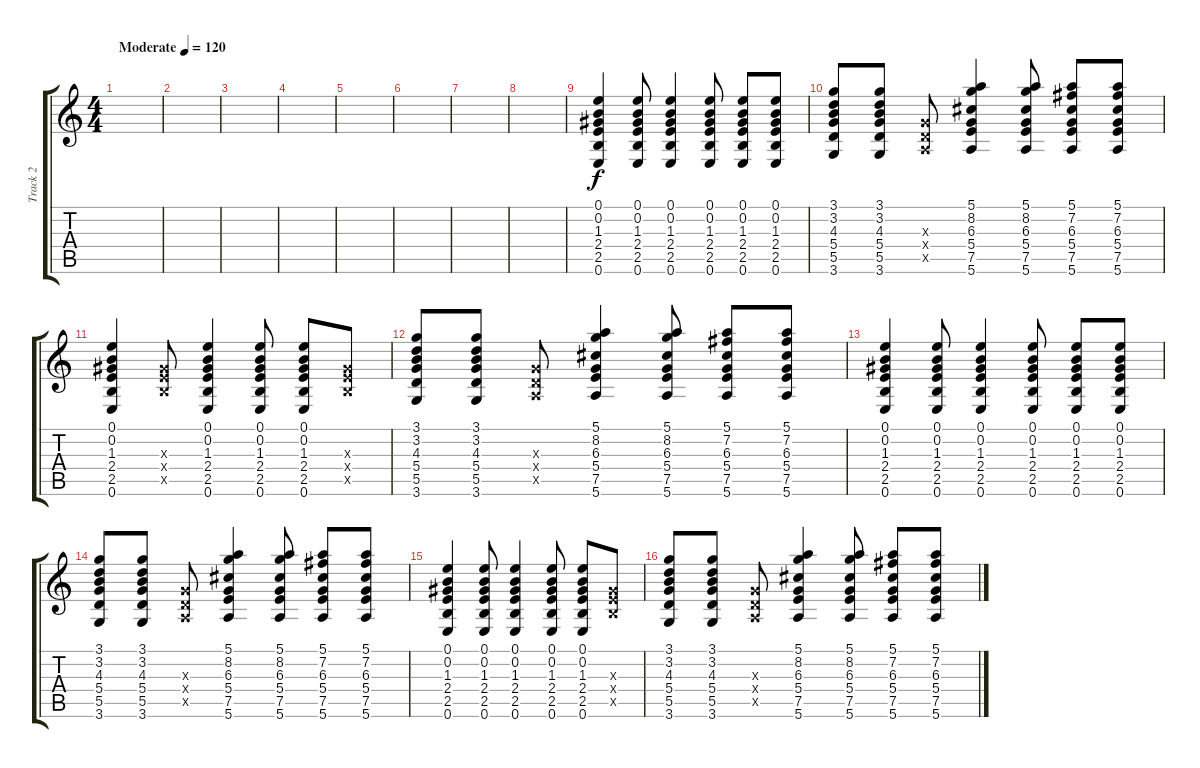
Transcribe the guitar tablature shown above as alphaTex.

\track ("Track 2" "Track 2") {instrument acousticguitarsteel}
\staff {score tabs}
\tuning (E4 B3 G3 D3 A2 E2) {hide}
\ts (4 4)
\tempo (120 "Moderate")
\clef g2
\ks c
|
|
|
|
|
|
|
|
(0.1 0.2 1.3 2.4 2.5 0.6).4 (0.1 0.2 1.3 2.4 2.5 0.6).8 (0.1 0.2 1.3 2.4 2.5 0.6).4 (0.1 0.2 1.3 2.4 2.5 0.6).8 (0.1 0.2 1.3 2.4 2.5 0.6).8 (0.1 0.2 1.3 2.4 2.5 0.6).8 |
(3.1 3.2 4.3 5.4 5.5 3.6).8 (3.1 3.2 4.3 5.4 5.5 3.6).8 (0.3{x} 0.4{x} 0.5{x}).8 (5.1 8.2 6.3 5.4 7.5 5.6).4 (5.1 8.2 6.3 5.4 7.5 5.6).8 (5.1 7.2 6.3 5.4 7.5 5.6).8 (5.1 7.2 6.3 5.4 7.5 5.6).8 |
(0.1 0.2 1.3 2.4 2.5 0.6).4 (1.3{x} 2.4{x} 2.5{x}).8 (0.1 0.2 1.3 2.4 2.5 0.6).4 (0.1 0.2 1.3 2.4 2.5 0.6).8 (0.1 0.2 1.3 2.4 2.5 0.6).8 (1.3{x} 2.4{x} 2.5{x}).8 |
(3.1 3.2 4.3 5.4 5.5 3.6).8 (3.1 3.2 4.3 5.4 5.5 3.6).8 (0.3{x} 0.4{x} 0.5{x}).8 (5.1 8.2 6.3 5.4 7.5 5.6).4 (5.1 8.2 6.3 5.4 7.5 5.6).8 (5.1 7.2 6.3 5.4 7.5 5.6).8 (5.1 7.2 6.3 5.4 7.5 5.6).8 |
(0.1 0.2 1.3 2.4 2.5 0.6).4 (0.1 0.2 1.3 2.4 2.5 0.6).8 (0.1 0.2 1.3 2.4 2.5 0.6).4 (0.1 0.2 1.3 2.4 2.5 0.6).8 (0.1 0.2 1.3 2.4 2.5 0.6).8 (0.1 0.2 1.3 2.4 2.5 0.6).8 |
(3.1 3.2 4.3 5.4 5.5 3.6).8 (3.1 3.2 4.3 5.4 5.5 3.6).8 (0.3{x} 0.4{x} 0.5{x}).8 (5.1 8.2 6.3 5.4 7.5 5.6).4 (5.1 8.2 6.3 5.4 7.5 5.6).8 (5.1 7.2 6.3 5.4 7.5 5.6).8 (5.1 7.2 6.3 5.4 7.5 5.6).8 |
(0.1 0.2 1.3 2.4 2.5 0.6).4 (0.1 0.2 1.3 2.4 2.5 0.6).8 (0.1 0.2 1.3 2.4 2.5 0.6).4 (0.1 0.2 1.3 2.4 2.5 0.6).8 (0.1 0.2 1.3 2.4 2.5 0.6).8 (1.3{x} 2.4{x} 2.5{x}).8 |
(3.1 3.2 4.3 5.4 5.5 3.6).8 (3.1 3.2 4.3 5.4 5.5 3.6).8 (0.3{x} 0.4{x} 0.5{x}).8 (5.1 8.2 6.3 5.4 7.5 5.6).4 (5.1 8.2 6.3 5.4 7.5 5.6).8 (5.1 7.2 6.3 5.4 7.5 5.6).8 (5.1 7.2 6.3 5.4 7.5 5.6).8
